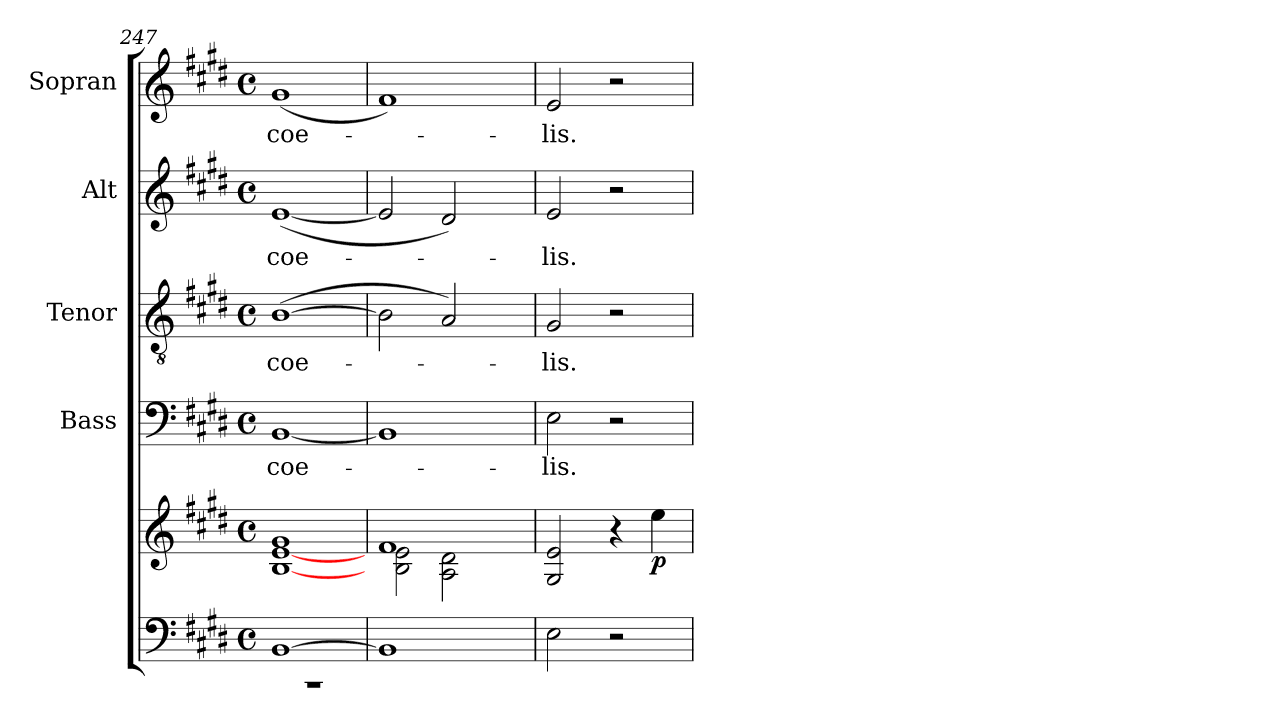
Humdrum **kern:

**kern	**kern	**dynam	**kern	**text	**kern	**text	**kern	**text	**kern	**text
*part5	*part5	*part5	*part4	*part4	*part3	*part3	*part2	*part2	*part1	*part1
*staff6	*staff5	*staff5/6	*staff4	*staff4	*staff3	*staff3	*staff2	*staff2	*staff1	*staff1
*	*	*	*I"Bass	*	*I"Tenor	*	*I"Alt	*	*I"Sopran	*
*	*	*	*I'B.	*	*I'T.	*	*I'A.	*	*I'S.	*
*clefF4	*clefG2	*	*clefF4	*	*clefGv2	*	*clefG2	*	*clefG2	*
*k[f#c#g#d#]	*k[f#c#g#d#]	*	*k[f#c#g#d#]	*	*k[f#c#g#d#]	*	*k[f#c#g#d#]	*	*k[f#c#g#d#]	*
*E:	*E:	*	*E:	*	*E:	*	*E:	*	*E:	*
*M4/4	*M4/4	*	*M4/4	*	*M4/4	*	*M4/4	*	*M4/4	*
*met(c)	*met(c)	*	*met(c)	*	*met(c)	*	*met(c)	*	*met(c)	*
=247	=247	=247	=247	=247	=247	=247	=247	=247	=247	=247
*^	*	*	*	*	*	*	*	*	*	*
!	!	!	!	!	!LO:LY:b	!	!LO:LY:b	!	!LO:LY:b	!	!LO:LY:b
[>1BB	1rDD	[1B [<1e 1g#	.	[1BB	coe-	(>[1B	coe-	(<[1e	coe-	(<1g#	coe-
*v	*v	*	*	*	*	*	*	*	*	*	*
=248	=248	=248	=248	=248	=248	=248	=248	=248	=248	=248
*	*^	*	*	*	*	*	*	*	*	*
1BB]	1f#	2B\ 2e\	.	1BB]	.	2B\]	.	2e/]	.	1f#)	.
.	.	2A\ 2d#\	.	.	.	2A/)	.	2d#/)	.	.	.
!!LO:LB:g=z
=249	=249	=249	=249	=249	=249	=249	=249	=249	=249	=249	=249
!	!	!	!	!	!LO:LY:b	!	!LO:LY:b	!	!LO:LY:b	!	!LO:LY:b
*	*v	*v	*	*	*	*	*	*	*	*	*
2E\	2G#/ 2e/	.	2E\	-lis.	2G#/	-lis.	2e/	-lis.	2e/	-lis.
2r	4r	.	2r	.	2r	.	2r	.	2r	.
!	!	!LO:DY:b	!	!	!	!	!	!	!	!
.	4ee\	p	.	.	.	.	.	.	.	.
=	=	=	=	=	=	=	=	=	=	=
*-	*-	*-	*-	*-	*-	*-	*-	*-	*-	*-
